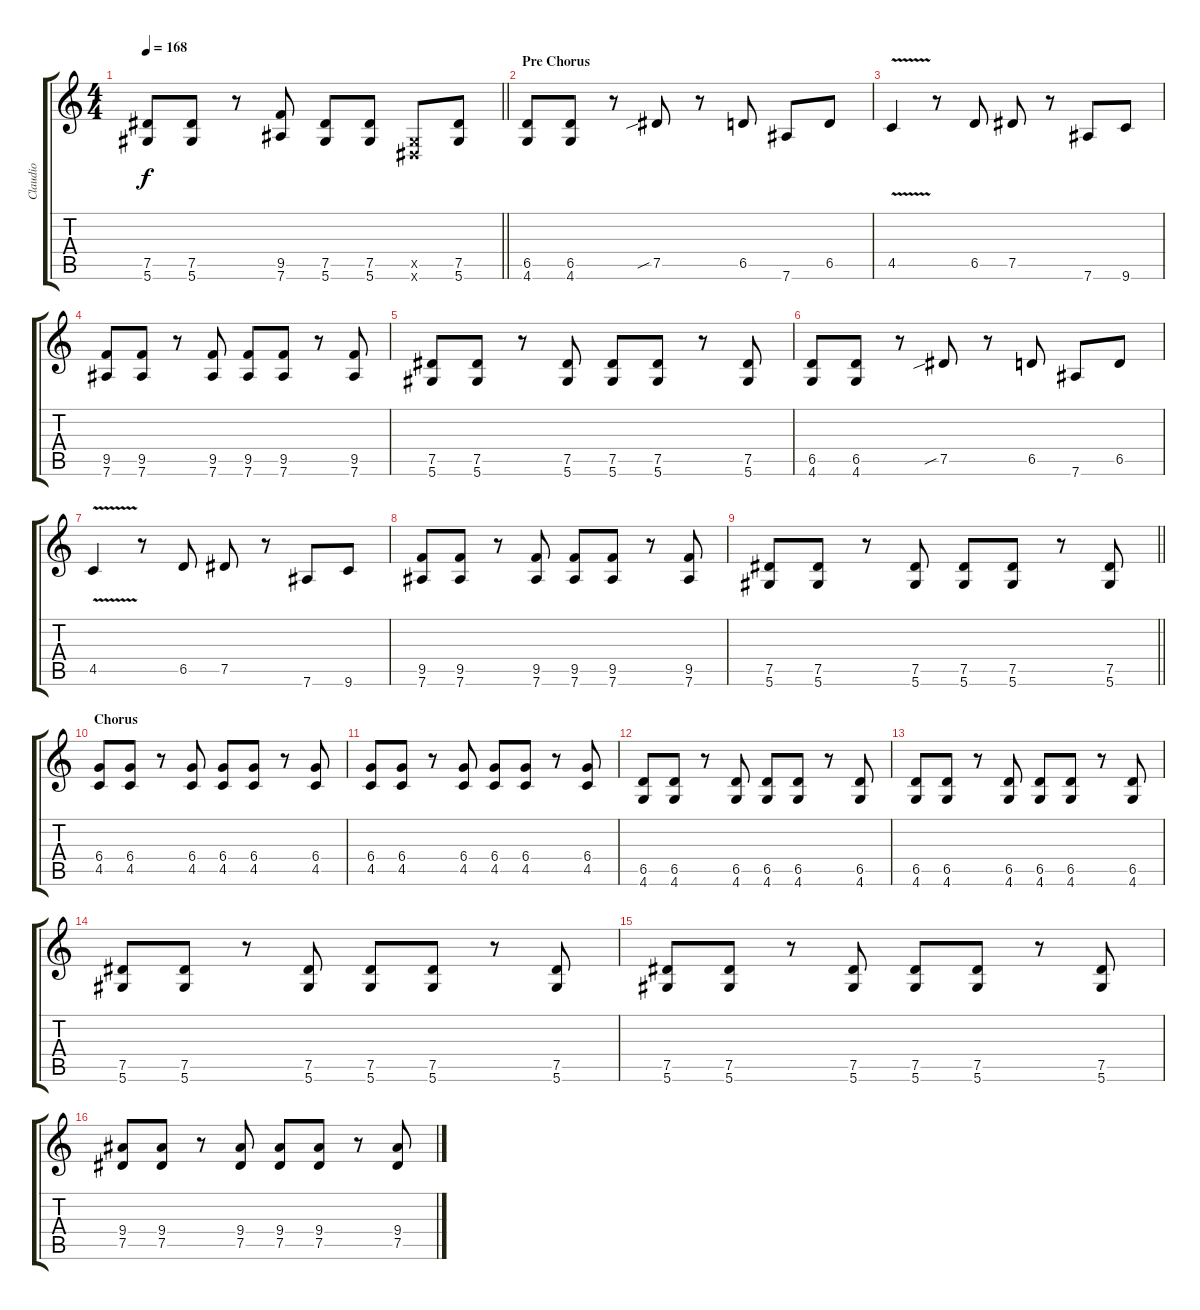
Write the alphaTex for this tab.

\track ("Claudio" "Claudio") {instrument overdrivenguitar}
\staff {score tabs}
\tuning (Eb4 Bb3 Gb3 Db3 Ab2 Eb2) {hide}
\ts (4 4)
\tempo 168
\clef g2
\barLineRight lightlight
\ks c
(7.5 5.6).8{dy f} (7.5 5.6).8 r.8 (9.5 7.6).8 (7.5 5.6).8 (7.5 5.6).8 (0.5{x} 0.6{x}).8 (7.5 5.6).8 |
\section ("" "Pre Chorus")
(6.5 4.6).8 (6.5 4.6).8 r.8 7.5{sib}.8 r.8 6.5.8 7.6.8 6.5.8 |
4.5{v}.4 r.8 6.5.8 7.5.8 r.8 7.6.8 9.6.8 |
(9.5 7.6).8 (9.5 7.6).8 r.8 (9.5 7.6).8 (9.5 7.6).8 (9.5 7.6).8 r.8 (9.5 7.6).8 |
(7.5 5.6).8 (7.5 5.6).8 r.8 (7.5 5.6).8 (7.5 5.6).8 (7.5 5.6).8 r.8 (7.5 5.6).8 |
(6.5 4.6).8 (6.5 4.6).8 r.8 7.5{sib}.8 r.8 6.5.8 7.6.8 6.5.8 |
4.5{v}.4 r.8 6.5.8 7.5.8 r.8 7.6.8 9.6.8 |
(9.5 7.6).8 (9.5 7.6).8 r.8 (9.5 7.6).8 (9.5 7.6).8 (9.5 7.6).8 r.8 (9.5 7.6).8 |
\barLineRight lightlight
(7.5 5.6).8 (7.5 5.6).8 r.8 (7.5 5.6).8 (7.5 5.6).8 (7.5 5.6).8 r.8 (7.5 5.6).8 |
\section ("" "Chorus")
(6.4 4.5).8 (6.4 4.5).8 r.8 (6.4 4.5).8 (6.4 4.5).8 (6.4 4.5).8 r.8 (6.4 4.5).8 |
(6.4 4.5).8 (6.4 4.5).8 r.8 (6.4 4.5).8 (6.4 4.5).8 (6.4 4.5).8 r.8 (6.4 4.5).8 |
(6.5 4.6).8 (6.5 4.6).8 r.8 (6.5 4.6).8 (6.5 4.6).8 (6.5 4.6).8 r.8 (6.5 4.6).8 |
(6.5 4.6).8 (6.5 4.6).8 r.8 (6.5 4.6).8 (6.5 4.6).8 (6.5 4.6).8 r.8 (6.5 4.6).8 |
(7.5 5.6).8 (7.5 5.6).8 r.8 (7.5 5.6).8 (7.5 5.6).8 (7.5 5.6).8 r.8 (7.5 5.6).8 |
(7.5 5.6).8 (7.5 5.6).8 r.8 (7.5 5.6).8 (7.5 5.6).8 (7.5 5.6).8 r.8 (7.5 5.6).8 |
(9.4 7.5).8 (9.4 7.5).8 r.8 (9.4 7.5).8 (9.4 7.5).8 (9.4 7.5).8 r.8 (9.4 7.5).8
